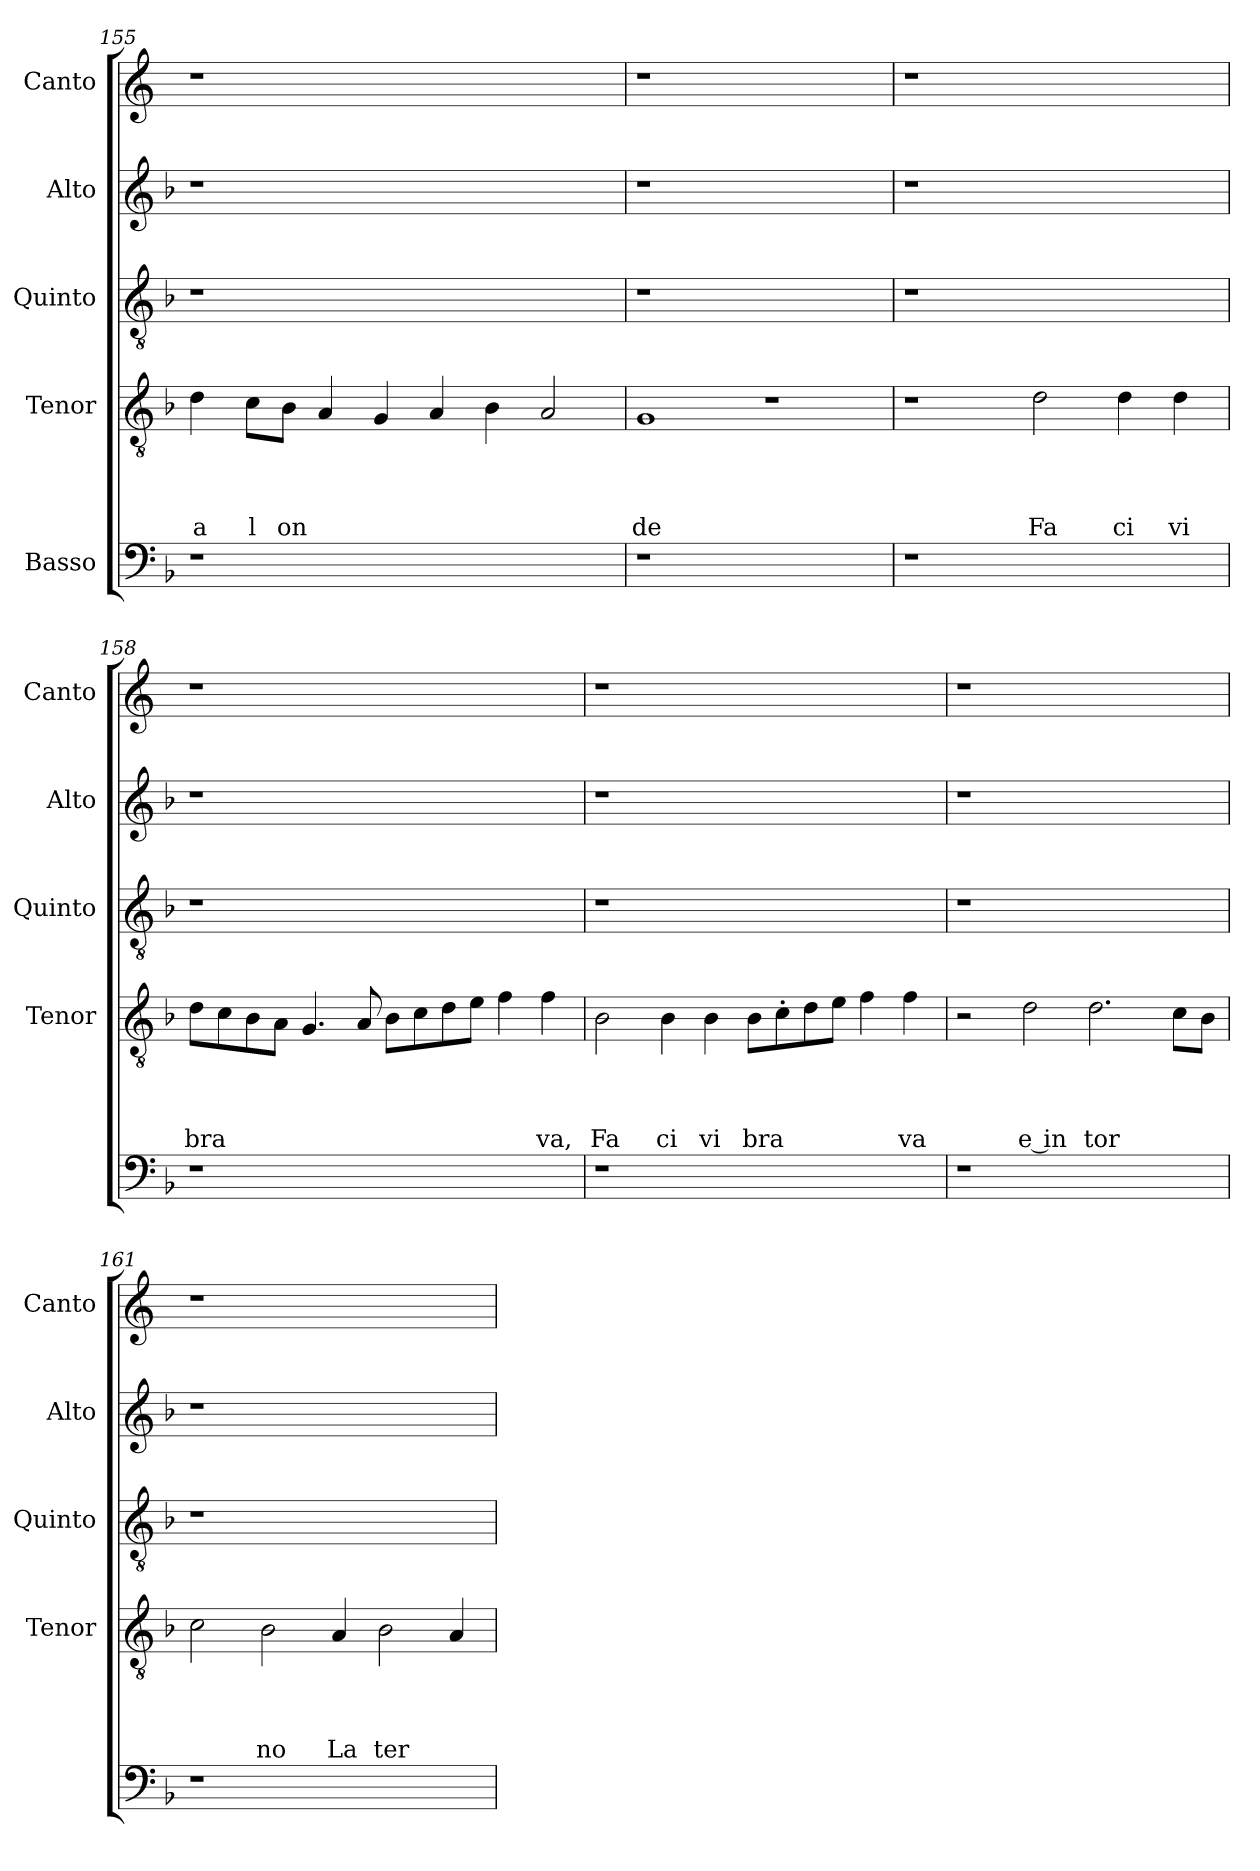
**kern	**kern	**text	**text	**text	**text	**kern	**kern	**kern
*part5	*part4	*part4	*part4	*part4	*part4	*part3	*part2	*part1
*staff5	*staff4	*staff4	*staff4	*staff4	*staff4	*staff3	*staff2	*staff1
*I"Basso	*I"Tenor	*	*	*	*	*I"Quinto	*I"Alto	*I"Canto
*	*I'Tenor	*	*	*	*	*I'Quinto	*I'Alto	*I'Canto
*clefF4	*clefGv2	*	*	*	*	*clefGv2	*clefG2	*clefG2
*k[b-]	*k[b-]	*	*	*	*	*k[b-]	*k[b-]	*k[]
*F:	*F:	*	*	*	*	*F:	*F:	*C:
=155	=155	=155	=155	=155	=155	=155	=155	=155
!	!	!	!	!	!LO:LY:b	!	!	!
1r	4d\	.	.	.	a	1r	1r	1r
!	!	!	!	!	!LO:LY:b:rj	!	!	!
.	8c\L	.	.	.	l	.	.	.
!	!	!	!	!	!LO:LY:b	!	!	!
.	8B-\J	.	.	.	on	.	.	.
.	4A/	.	.	.	.	.	.	.
.	4G/	.	.	.	.	.	.	.
1ryy	4A/	.	.	.	.	1ryy	1ryy	1ryy
.	4B-\	.	.	.	.	.	.	.
.	2A/	.	.	.	.	.	.	.
=156	=156	=156	=156	=156	=156	=156	=156	=156
!	!	!	!	!	!LO:LY:b	!	!	!
1r	1G	.	.	.	de	1r	1r	1r
1ryy	1r	.	.	.	.	1ryy	1ryy	1ryy
!!LO:LB:g=z
=157	=157	=157	=157	=157	=157	=157	=157	=157
1r	1r	.	.	.	.	1r	1r	1r
!	!	!	!	!	!LO:LY:b	!	!	!
1ryy	2d\	.	.	.	Fa	1ryy	1ryy	1ryy
!	!	!	!	!	!LO:LY:b	!	!	!
.	4d\	.	.	.	ci	.	.	.
!	!	!	!	!	!LO:LY:b	!	!	!
.	4d\	.	.	.	vi	.	.	.
=158	=158	=158	=158	=158	=158	=158	=158	=158
!	!	!	!	!	!LO:LY:b	!	!	!
1r	8d\L	.	.	.	bra	1r	1r	1r
.	8c\	.	.	.	.	.	.	.
.	8B-\	.	.	.	.	.	.	.
.	8A\J	.	.	.	.	.	.	.
.	4.G/	.	.	.	.	.	.	.
.	8A/	.	.	.	.	.	.	.
1ryy	8B-\L	.	.	.	.	1ryy	1ryy	1ryy
.	8c\	.	.	.	.	.	.	.
.	8d\	.	.	.	.	.	.	.
.	8e\J	.	.	.	.	.	.	.
.	4f\	.	.	.	.	.	.	.
!	!	!	!	!	!LO:LY:b	!	!	!
.	4f\	.	.	.	va,	.	.	.
=159	=159	=159	=159	=159	=159	=159	=159	=159
!	!	!	!	!	!LO:LY:b	!	!	!
1r	2B-\	.	.	.	Fa	1r	1r	1r
!	!	!	!	!	!LO:LY:b	!	!	!
.	4B-\	.	.	.	ci	.	.	.
!	!	!	!	!	!LO:LY:b	!	!	!
.	4B-\	.	.	.	vi	.	.	.
!	!	!	!	!	!LO:LY:b	!	!	!
1ryy	8B-\L	.	.	.	bra	1ryy	1ryy	1ryy
.	8c'>\	.	.	.	.	.	.	.
.	8d\	.	.	.	.	.	.	.
.	8e\J	.	.	.	.	.	.	.
.	4f\	.	.	.	.	.	.	.
!	!	!	!	!	!LO:LY:b	!	!	!
.	4f\	.	.	.	va	.	.	.
=160	=160	=160	=160	=160	=160	=160	=160	=160
1r	2r	.	.	.	.	1r	1r	1r
!	!	!	!	!	!LO:LY:b:rj	!	!	!
.	2d\	.	.	.	e in	.	.	.
!	!	!	!	!	!LO:LY:b	!	!	!
1ryy	2.d\	.	.	.	tor	1ryy	1ryy	1ryy
.	8c\L	.	.	.	.	.	.	.
.	8B-\J	.	.	.	.	.	.	.
=161	=161	=161	=161	=161	=161	=161	=161	=161
1r	2c\	.	.	.	.	1r	1r	1r
!	!	!	!	!	!LO:LY:b	!	!	!
.	2B-\	.	.	.	no	.	.	.
!	!	!	!	!	!LO:LY:b	!	!	!
1ryy	4A/	.	.	.	La	1ryy	1ryy	1ryy
!	!	!	!	!	!LO:LY:b	!	!	!
.	2B-\	.	.	.	ter	.	.	.
.	4A/	.	.	.	.	.	.	.
=	=	=	=	=	=	=	=	=
*-	*-	*-	*-	*-	*-	*-	*-	*-
